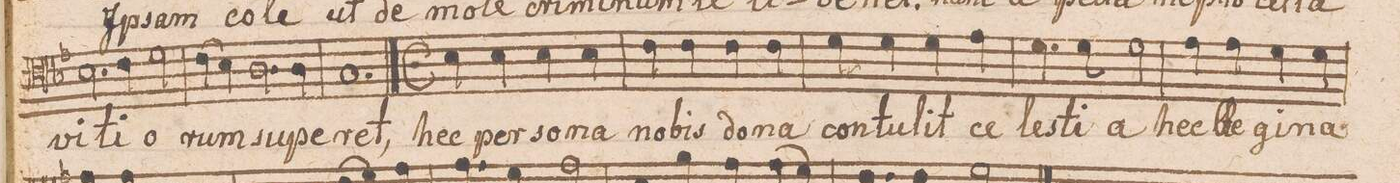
**kern	**text
*I"Tenore.	*
*clefC4	*
*k[b-e-]	*
*met(C.)	*
*M3/2	*
2.B-\	vi-
4c\	-ti-
2d\	-o-
=39	=39
(4c\	-rum
4B-\)	.
2.A\	su-
4A\	-pe-
=40	=40
1.G	-ret,
=41|!	=41|!
*M4/4	*
*met(C.)	*
*mmet(c)	*
4B-\	hec
4B-\	per-
4B-\	-so-
4B-\	-na
=42	=42
4c\	no-
4c\	-bis
4c\	do-
4c\	-na
=43	=43
4d\	con-
4d\	-tu-
4d\	-lit
4e-\	ce-
=44	=44
4.d\	-les-
8d\	-ti-
2d\	-a
=45	=45
4e-\	hec
4e-\	Re-
4d\	-gi-
4d\	-na
=46	=46
*-	*-
